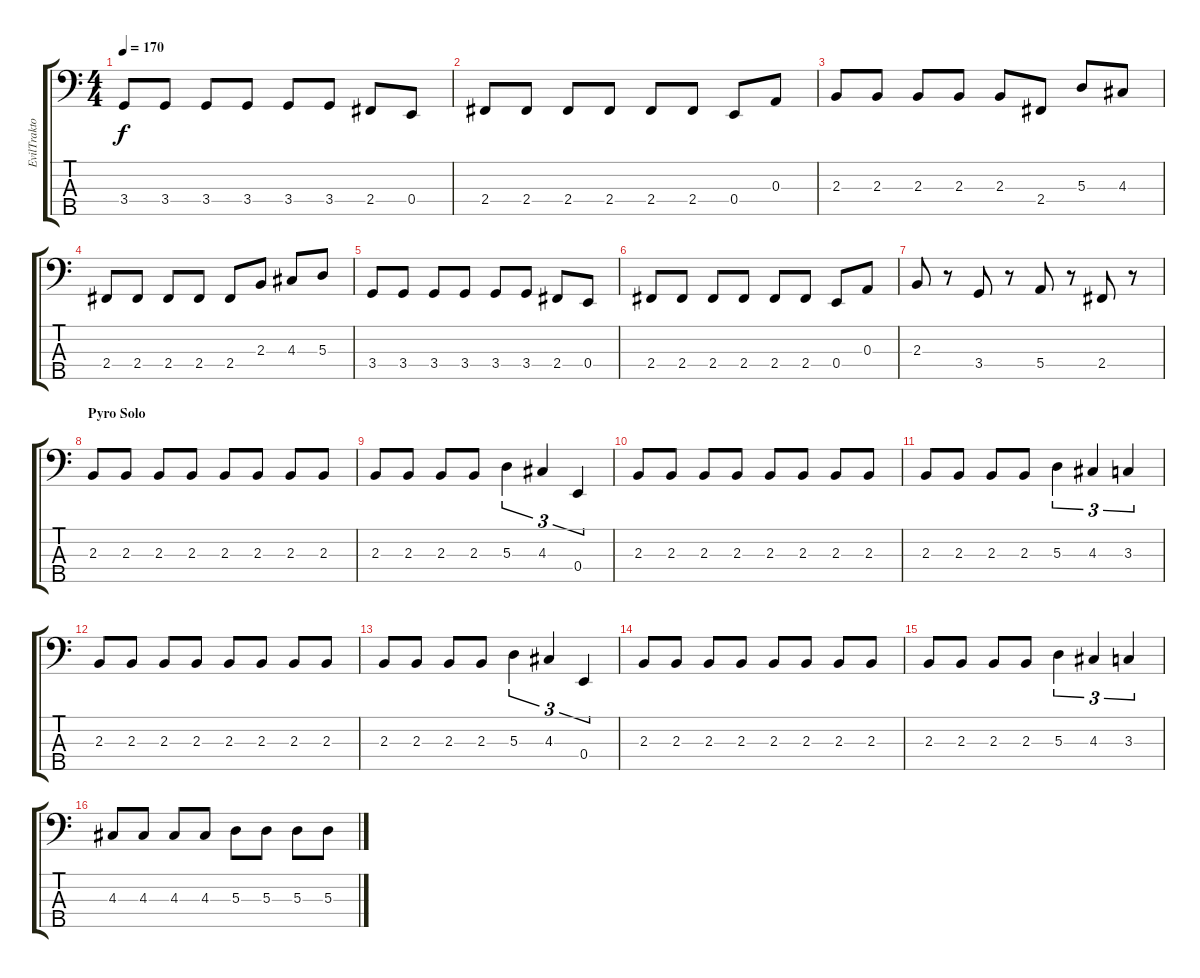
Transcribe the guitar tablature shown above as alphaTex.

\track ("EvilTraktor" "EvilTrakto") {instrument electricbassfinger}
\staff {score tabs}
\tuning (G2 D2 A1 E1 B0) {hide}
\ts (4 4)
\tempo 170
\clef f4
\ks c
3.4.8{dy f} 3.4.8 3.4.8 3.4.8 3.4.8 3.4.8 2.4.8 0.4.8 |
2.4.8 2.4.8 2.4.8 2.4.8 2.4.8 2.4.8 0.4.8 0.3.8 |
2.3.8 2.3.8 2.3.8 2.3.8 2.3.8 2.4.8 5.3.8 4.3.8 |
2.4.8 2.4.8 2.4.8 2.4.8 2.4.8 2.3.8 4.3.8 5.3.8 |
3.4.8 3.4.8 3.4.8 3.4.8 3.4.8 3.4.8 2.4.8 0.4.8 |
2.4.8 2.4.8 2.4.8 2.4.8 2.4.8 2.4.8 0.4.8 0.3.8 |
2.3.8 r.8 3.4.8 r.8 5.4.8 r.8 2.4.8 r.8 |
\section ("" "Pyro Solo")
2.3.8 2.3.8 2.3.8 2.3.8 2.3.8 2.3.8 2.3.8 2.3.8 |
2.3.8 2.3.8 2.3.8 2.3.8 5.3.4{tu (3 2)} 4.3.4{tu (3 2)} 0.4.4{tu (3 2)} |
2.3.8 2.3.8 2.3.8 2.3.8 2.3.8 2.3.8 2.3.8 2.3.8 |
2.3.8 2.3.8 2.3.8 2.3.8 5.3.4{tu (3 2)} 4.3.4{tu (3 2)} 3.3.4{tu (3 2)} |
2.3.8 2.3.8 2.3.8 2.3.8 2.3.8 2.3.8 2.3.8 2.3.8 |
2.3.8 2.3.8 2.3.8 2.3.8 5.3.4{tu (3 2)} 4.3.4{tu (3 2)} 0.4.4{tu (3 2)} |
2.3.8 2.3.8 2.3.8 2.3.8 2.3.8 2.3.8 2.3.8 2.3.8 |
2.3.8 2.3.8 2.3.8 2.3.8 5.3.4{tu (3 2)} 4.3.4{tu (3 2)} 3.3.4{tu (3 2)} |
4.3.8 4.3.8 4.3.8 4.3.8 5.3.8 5.3.8 5.3.8 5.3.8
